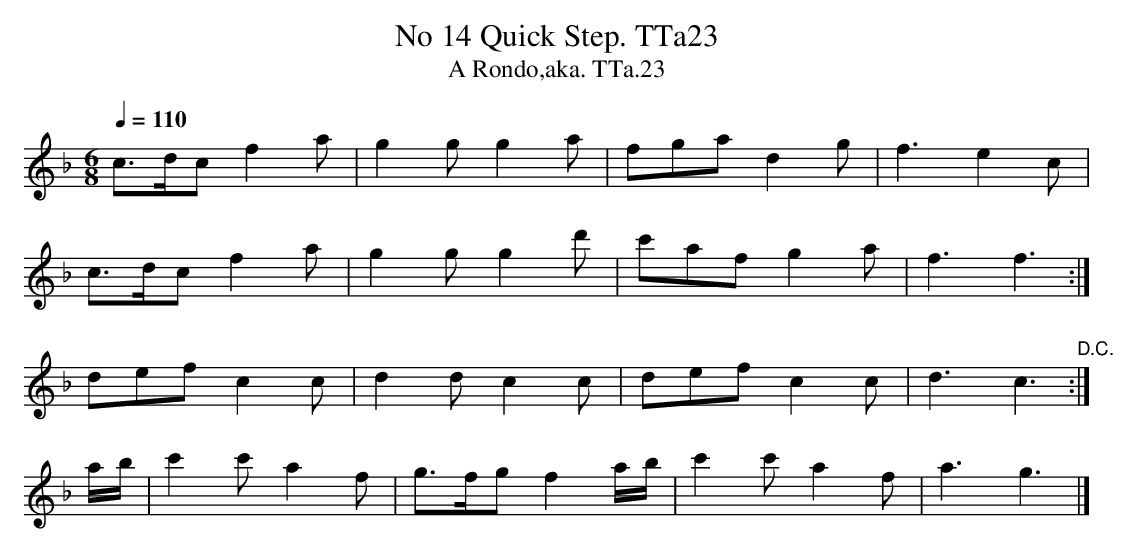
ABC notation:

X:1
T:No 14 Quick Step. TTa23
T:Rondo,aka. TTa.23, A
M:6/8
L:1/8
Q:1/4=110
K:F
c>dc f2a|g2gg2a|fga d2g|f3e2c|
c>dcf2a|g2gg2d'|c'af g2a|f3f3:|
defc2c|d2dc2c|defc2c|d3c3"D.C.":|
a/b/|c'2c'a2f|g>fgf2a/b/|c'2c'a2f|a3g3|]
